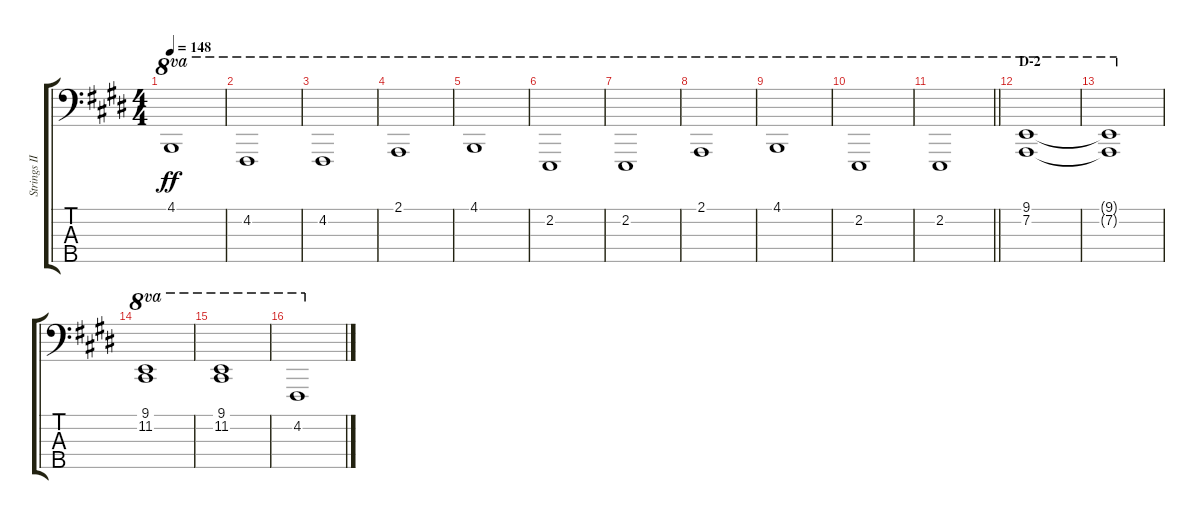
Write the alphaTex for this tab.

\track ("Strings II" "Strings II") {instrument stringensemble1}
\staff {score tabs}
\tuning (G2 D2 A1 E1 B0) {hide}
\ts (4 4)
\tempo 148
\clef f4
\ks e
4.1.1{ot 8va dy ff} |
4.2.1{ot 8va} |
4.2.1{ot 8va} |
2.1.1{ot 8va} |
4.1.1{ot 8va} |
2.2.1{ot 8va} |
2.2.1{ot 8va} |
2.1.1{ot 8va} |
4.1.1{ot 8va} |
2.2.1{ot 8va} |
\barLineRight lightlight
2.2.1{ot 8va} |
\section ("" "D-2")
(9.1 7.2).1{ot 8va} |
(9.1{t} 7.2{t}).1{ot 8va} |
(9.1 11.2).1{ot 8va} |
(9.1 11.2).1{ot 8va} |
4.2.1{ot 8va}
